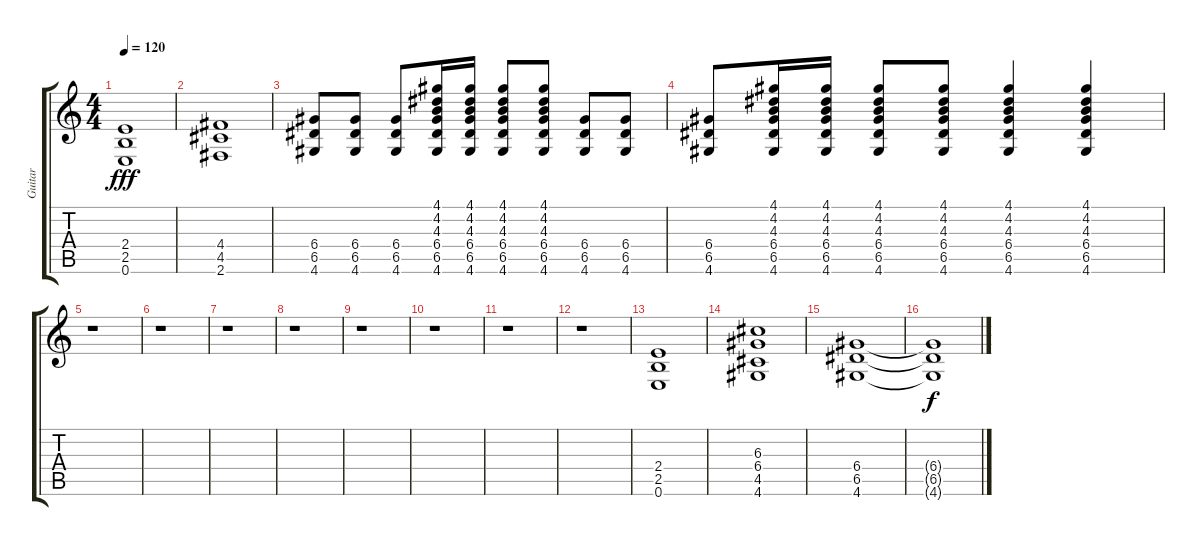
\track ("Guitar" "Guitar") {instrument distortionguitar}
\staff {score tabs}
\tuning (E4 B3 G3 D3 A2 E2) {hide}
\ts (4 4)
\tempo 120
\clef g2
\ks c
(2.4 2.5 0.6).1{dy fff} |
(4.4 4.5 2.6).1 |
(6.4 6.5 4.6).8 (6.4 6.5 4.6).8 (6.4 6.5 4.6).8 (4.1 4.2 4.3 6.4 6.5 4.6).16 (4.1 4.2 4.3 6.4 6.5 4.6).16 (4.1 4.2 4.3 6.4 6.5 4.6).8 (4.1 4.2 4.3 6.4 6.5 4.6).8 (6.4 6.5 4.6).8 (6.4 6.5 4.6).8 |
(6.4 6.5 4.6).8 (4.1 4.2 4.3 6.4 6.5 4.6).16 (4.1 4.2 4.3 6.4 6.5 4.6).16 (4.1 4.2 4.3 6.4 6.5 4.6).8 (4.1 4.2 4.3 6.4 6.5 4.6).8 (4.1 4.2 4.3 6.4 6.5 4.6).4 (4.1 4.2 4.3 6.4 6.5 4.6).4 |
r.1 |
r.1 |
r.1 |
r.1 |
r.1 |
r.1 |
r.1 |
r.1 |
(2.4 2.5 0.6).1 |
(6.3 6.4 4.5 4.6).1 |
(6.4 6.5 4.6).1 |
(6.4{t} 6.5{t} 4.6{t}).1{dy f}
